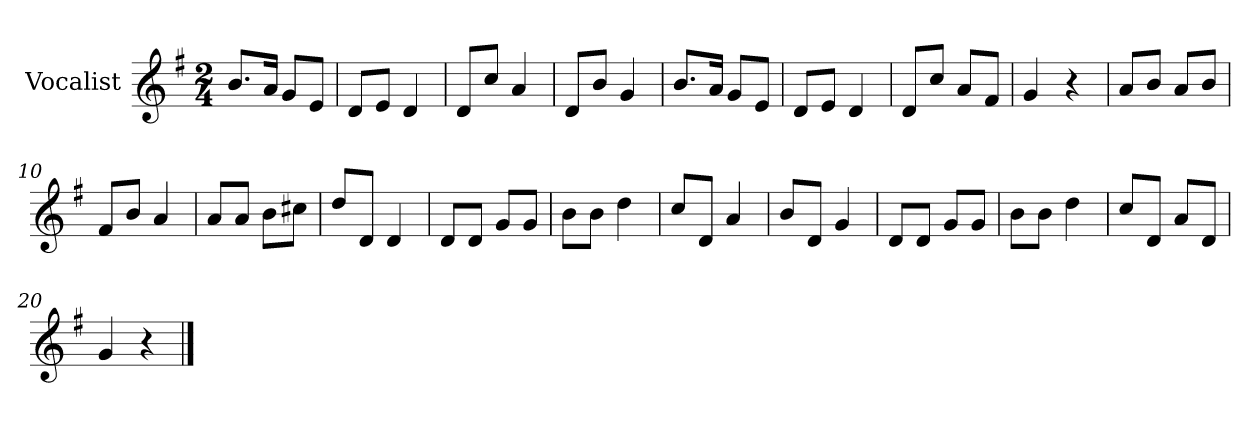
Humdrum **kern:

**kern
*part1
*staff1
*I"Vocalist
*k[f#]
*G:
*M2/4
=1
8.bL
16aJk
8gL
8eJ
=2
8dL
8eJ
4d
=3
8dL
8ccJ
4a
=4
8dL
8bJ
4g
=5
8.bL
16aJk
8gL
8eJ
=6
8dL
8eJ
4d
=7
8dL
8ccJ
8aL
8f#J
=8
4g
4r
=9
8aL
8bJ
8aL
8bJ
=10
8f#L
8bJ
4a
=11
8aL
8aJ
8bL
8cc#XJ
=12
8ddL
8dJ
4d
=13
8dL
8dJ
8gL
8gJ
=14
8bL
8bJ
4dd
=15
8ccL
8dJ
4a
=16
8bL
8dJ
4g
=17
8dL
8dJ
8gL
8gJ
=18
8bL
8bJ
4dd
=19
8ccL
8dJ
8aL
8dJ
=20
4g
4r
==
*-
